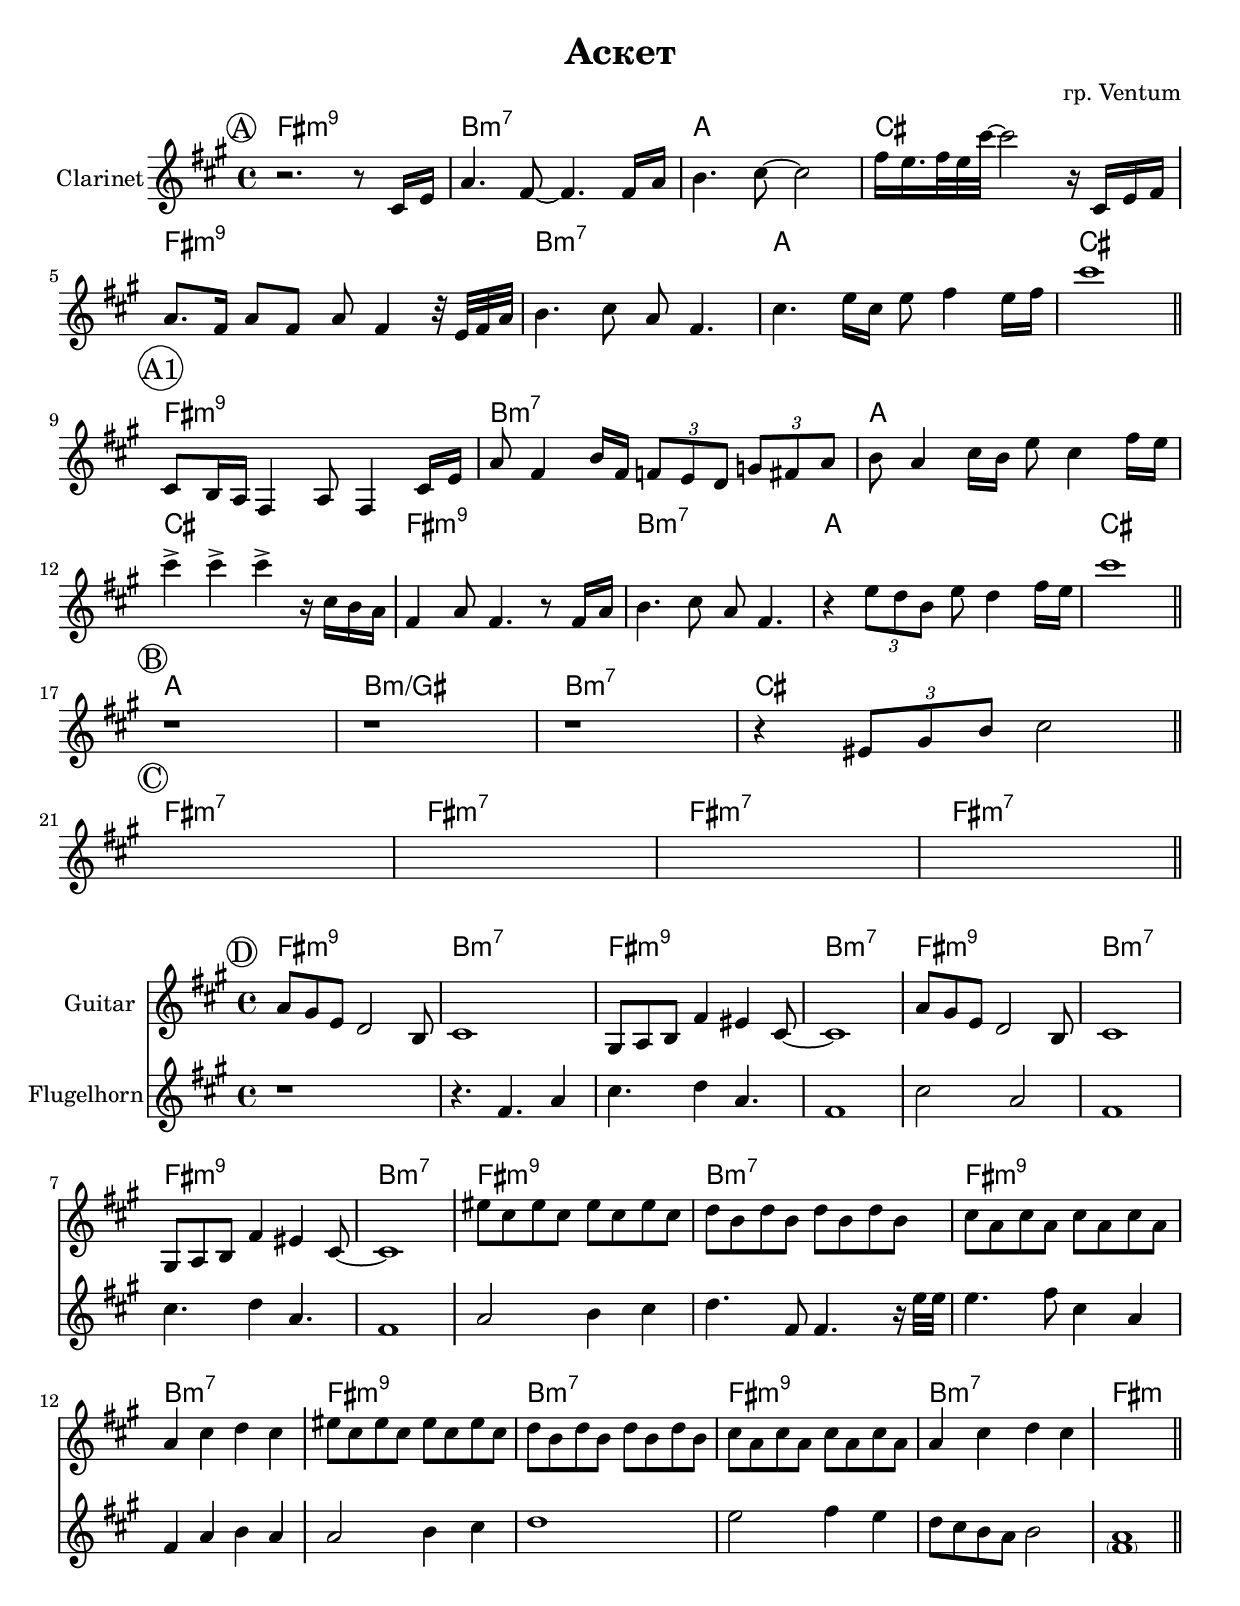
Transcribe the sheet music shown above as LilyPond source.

\version "2.18.2"

\header {
  title = "Аскет"
  composer = "гр. Ventum"
}

longBar = #(define-music-function (parser location ) ( ) #{ \once \override Staff.BarLine.bar-extent = #'(-3 . 3) #})

HrmA = \chordmode {\transpose bes c{
	e1:m9 a:m7 g b
}}

HrmB = \chordmode {\transpose bes c{
	g1 a:m/fis a:m7 b
}}

HrmC = \chordmode {\transpose bes c{
	e1:m7
}}

HrmD = \chordmode {\transpose bes c{
	e1:m9 a:m7
}}

PA = {
	\tag #'Harmony {
		\HrmA  
		\HrmA  
	}
	\tag #'Clarinet {
		\mark \markup{ \circle A }
		\relative c'{ r2. r8 cis16 e | a4. fis8~fis4. fis16 a | b4. cis8~cis2 | fis16 e16. fis32 e cis'~ cis2 r16 cis,, e fis \longBar}
		\relative c''{a8. fis16 a8 fis a fis4 r32 e fis a | b4. cis8 a fis4. | cis'4. e16 cis e8 fis4 e16 fis | cis'1 |}
		\bar "||"
	}
}

PAI = {
	\tag #'Harmony {
		\HrmA  
		\HrmA  
	}
	\tag #'Clarinet {
		\mark \markup{ \circle "A1" }
		\relative c'{ cis8 b16 a fis4 a8 fis4 cis'16 e | 
		              %a8 fis4 b16 fis \tuplet 3/2 { a8 fis e} \tuplet 3/2 {fis8 e fis} |
		              a8 fis4 b16 fis \tuplet 3/2 { f8 e d} \tuplet 3/2 {g8 fis8 a} |
		              b8 a4 cis16 b e8 cis4 fis16 e | cis'4^> cis^> cis^> r16 cis,16 b a \longBar }
		\relative c'{fis4 a8 fis4. r8 fis16 a | b4. cis8 a fis4.  |}
		 \relative c''{ r4 \tuplet 3/2{e8 d b} e8 d4  fis16 e |} 
		cis'''1 \bar "||"
	}
}

PB = {
	\tag #'Harmony {
		\HrmB
	}
	\tag #'Clarinet {
		\mark \markup{ \circle B }
		\relative c'{ r1 | r1 | r1 | r4 \tuplet 3/2 {eis8 gis b} cis2 | }
		\bar "||"
	}
}

PC = {
	\tag #'Harmony {
		\HrmC
		\HrmC
		\HrmC
		\HrmC
	}
	\tag #'Clarinet {
		\mark \markup{ \circle C }
		\relative c{ s1 s1 s1 s1 }
		\bar "||"
	}
}

PD = {
	\tag #'Harmony {
		\HrmD \HrmD
		\HrmD \HrmD
		\HrmD \HrmD
		\HrmD \HrmD
		\chordmode{fis1:m}
	}
	\tag #'Guitar {
	  \relative c''{a8 gis e d2 b8 | cis1 | gis8 a b fis'4 eis cis8~ | cis1 \longBar}
	  \relative c''{a8 gis e d2 b8 | cis1 | gis8 a b fis'4 eis cis8~ | cis1 \longBar}
	  \relative c''{ eis8 cis eis cis eis cis eis cis |d8 b d b d b d b | cis8 a cis a cis8 a cis a |a4 cis d4 cis \longBar}
	  \relative c''{ eis8 cis eis cis eis cis eis cis |d8 b d b d b d b | cis8 a cis a cis8 a cis a |a4 cis d4 cis \longBar}
	  s1 \bar "||"
	}
	\tag #'Horn {
		\mark \markup{ \circle D }
		\relative c''{r1 | r4. fis,4. a4 | cis4. d4 a4. | fis1 \longBar }
		\relative c''{cis2 a | fis1 | cis'4. d4 a4. | fis1 \longBar }
	        \relative c''{a2 b4 cis | d4. fis,8 fis4. r16 e'32 e |e4. fis8 cis4 a | fis4 a b a \longBar}
	        \relative c''{a2 b4 cis | d1 |e2 fis4 e | d8 cis b a b2  \longBar}
	        <\parenthesize fis' a'>1 \bar "||"
	}
}


Music = {
	\PA \break
	\PAI \break
	\PB \break
	\PC \break
}

HornMusic = {
	\PD \break
}


<<
	\new ChordNames{
		\keepWithTag #'Harmony \Music
	}
	\new Staff{
		\clef treble 
		\time 4/4
		\key fis \minor
		\set Staff.instrumentName = "Clarinet"
		\compressFullBarRests
		\keepWithTag #'Clarinet \Music
	}
>>

<<
	\new ChordNames{
		\keepWithTag #'Harmony \HornMusic
	}
	\new Staff{
		\clef treble 
		\time 4/4
		\key fis \minor
		\set Staff.instrumentName = "Guitar"
		\compressFullBarRests
		\keepWithTag #'Guitar \HornMusic
	}
	\new Staff{
		\clef treble 
		\time 4/4
		\key fis \minor
		\set Staff.instrumentName = "Flugelhorn"
		\compressFullBarRests
		\keepWithTag #'Horn \HornMusic
	}
>>
